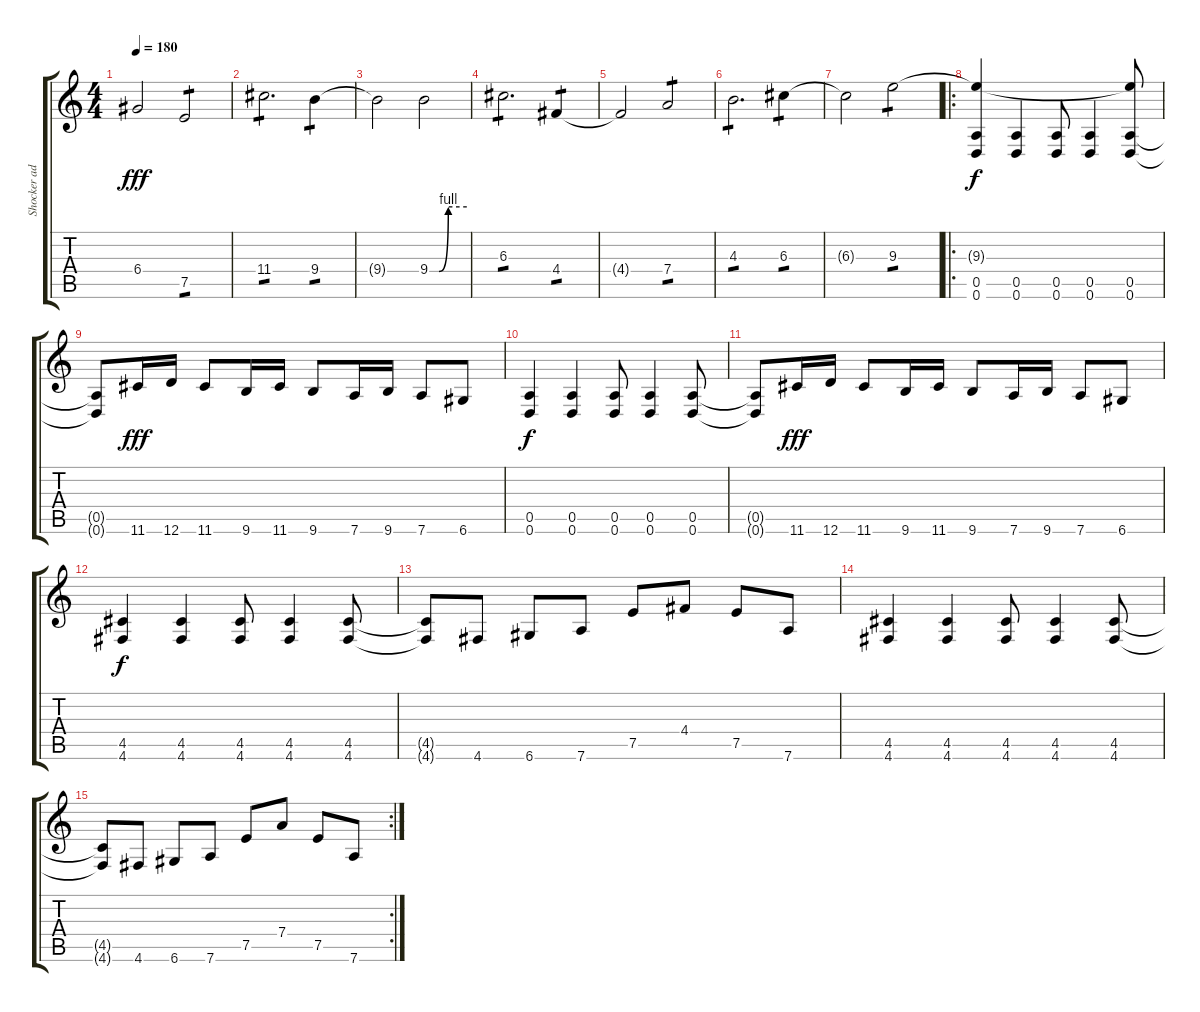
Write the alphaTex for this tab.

\track ("Shocker adin xyi" "Shocker ad") {instrument distortionguitar}
\staff {score tabs}
\tuning (E4 B3 G3 D3 A2 D2) {hide}
\ts (4 4)
\tempo 180
\clef g2
\ks c
6.4{t}.2{dy fff} 7.5.2{tp 1} |
11.4.2{d tp 1} 9.4.4{tp 1} |
9.4{t}.2 9.4{be (custom 0 0 15 0 30 4 60 4)}.2 |
6.3.2{d tp 1} 4.4.4{tp 1} |
4.4{t}.2 7.4.2{tp 1} |
4.3.2{d tp 1} 6.3.4{tp 1} |
6.3{t}.2 9.3.2{tp 1} |
\ro
(9.3{t} 0.5 0.6).4{dy f} (0.5 0.6).4 (0.5 0.6).8 (0.5 0.6).4 (9.3{t} 0.5 0.6).8 |
(0.5{t} 0.6{t}).8 11.6.16{dy fff} 12.6.16 11.6.8 9.6.16 11.6.16 9.6.8 7.6.16 9.6.16 7.6.8 6.6.8 |
(0.5 0.6).4{dy f} (0.5 0.6).4 (0.5 0.6).8 (0.5 0.6).4 (0.5 0.6).8 |
(0.5{t} 0.6{t}).8 11.6.16{dy fff} 12.6.16 11.6.8 9.6.16 11.6.16 9.6.8 7.6.16 9.6.16 7.6.8 6.6.8 |
(4.5 4.6).4{dy f} (4.5 4.6).4 (4.5 4.6).8 (4.5 4.6).4 (4.5 4.6).8 |
(4.5{t} 4.6{t}).8 4.6.8 6.6.8 7.6.8 7.5.8 4.4.8 7.5.8 7.6.8 |
(4.5 4.6).4 (4.5 4.6).4 (4.5 4.6).8 (4.5 4.6).4 (4.5 4.6).8 |
\rc 2
(4.5{t} 4.6{t}).8 4.6.8 6.6.8 7.6.8 7.5.8 7.4.8 7.5.8 7.6.8
